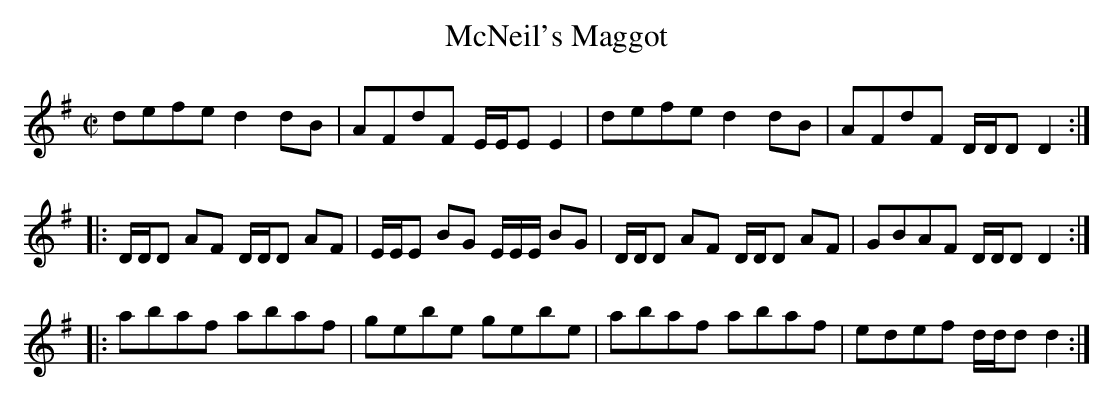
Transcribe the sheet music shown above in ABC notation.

X:1
T:McNeil's Maggot
M:C|
K:D mixolydian
defe d2dB| AFdF E/E/E E2| defe d2dB| AFdF D/D/D D2::
D/D/D AF D/D/D AF| E/E/E BG E/E/E/ BG|\
D/D/D AF D/D/D AF| GBAF D/D/D D2::
abaf abaf| gebe gebe| abaf abaf| edef d/d/d d2:|
